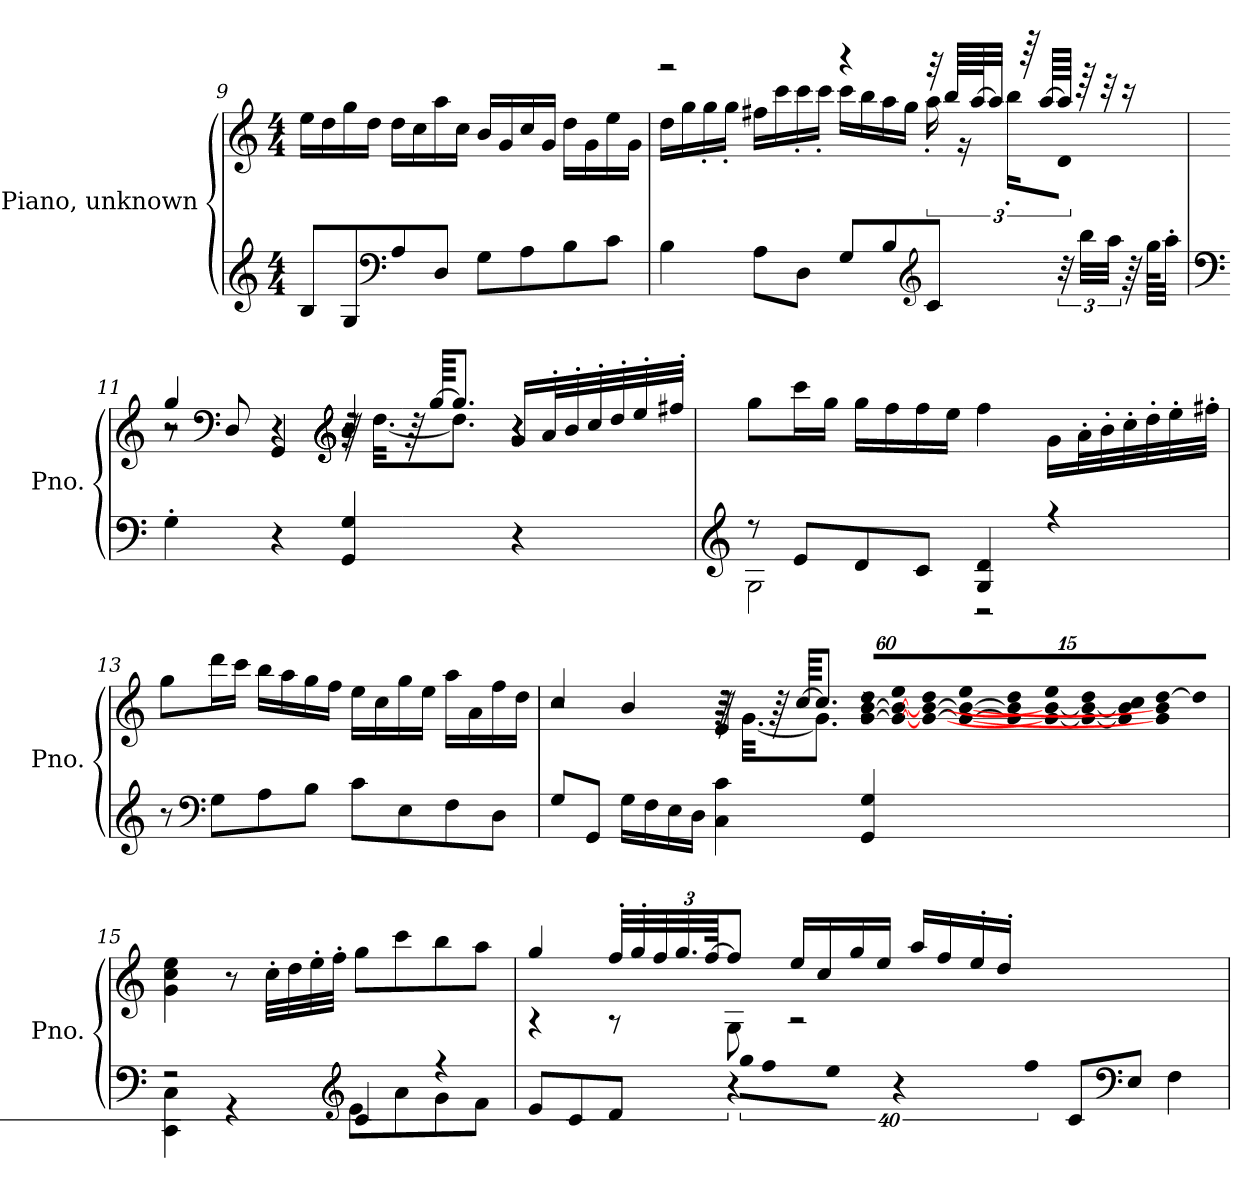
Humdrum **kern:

**kern	**kern
*part1	*part1
*staff2	*staff1
*I"Piano, unknown	*
*I'Pno.	*
*clefG2	*clefG2
*k[]	*k[]
*M4/4	*M4/4
=9	=9
8B/L	16ee\LL
.	16dd\
8G/	16gg\
.	16dd\JJ
*clefF4	*
8A/	16dd\LL
.	16cc\
8D/J	16aa\
.	16cc\JJ
8G\L	16b/LL
.	16g/
8A\	16cc/
.	16g/JJ
8B\	16dd\LL
.	16g\
8c\J	16ee\
.	16g\JJ
!!LO:LB:g=z
=10	=10
*	*^
4B\	2r	16dd\LL
.	.	16gg\
.	.	16gg'\
.	.	16gg'\JJ
8A\L	.	16ff#X\LL
.	.	16ccc\
8D\J	.	16ccc'\
.	.	16ccc'\JJ
8G/L	4r	16ccc\LL
.	.	16bb\
8B/	.	16aa\
.	.	16gg\JJ
*clefG2	*	*
8c/J	32r	24aa'\
.	64bb/LLLL	.
.	.	24r
.	[64aa/J	.
.	32aa/JJJ]	.
.	.	24bb'\KL
.	64r	.
.	[64aa/LLLL	.
48r	64aa/JJJJ]	8d\J
.	64r	.
48bb\LLL	.	.
.	32r	.
48aa\JJJ	.	.
64r	16r	.
64gg\KLLL	.	.
32aa'\JJJ	.	.
*	*v	*v
!!LO:PB:g=z
=11	=11
*clefF4	*
*	*^
*	*	*^
4G'\	4gg/	2r	8r
*	*clefF4	*	*
.	.	.	8D/
4r	4r	.	4GG/
*	*clefG2	*	*
4GG/ 4G/	4b/	64r	32r
.	.	[32.dd\KKL	.
.	.	.	64r
.	.	.	[64gg/KKKL
.	.	8.dd\J]	8.gg/J]
4r	4r	4r	16g/LL
.	.	.	32a'/L
.	.	.	32b'/
.	.	.	32cc'/
.	.	.	32dd'/
.	.	.	32ee'/
.	.	.	32ff#X'/JJJ
*	*v	*v	*v
=12	=12
*clefG2	*
*^	*
8r	2G\	8gg\L
8e/L	.	16ccc\L
.	.	16gg\JJ
8d/	.	16gg\LL
.	.	16ff\
8c/J	.	16ff\
.	.	16ee\JJ
4G/ 4d/	2r	4ff\
4r	.	16g\LL
.	.	32a'\L
.	.	32b'\
.	.	32cc'\
.	.	32dd'\
.	.	32ee'\
.	.	32ff#X'\JJJ
*v	*v	*
!!LO:LB:g=z
=13	=13
8r	8gg\L
*clefF4	*
8G\L	16ddd\L
.	16ccc\JJ
8A\	16bb\LL
.	16aa\
8B\J	16gg\
.	16ff\JJ
8c\L	16ee\LL
.	16cc\
8E\	16gg\
.	16ee\JJ
8F\	16aa\LL
.	16a\
8D\J	16ff\
.	16dd\JJ
=14	=14
*	*^
*	*	*^
8G/L	4cc/	2r	2r
8GG/J	.	.	.
16G\LL	4b/	.	.
16F\	.	.	.
16E\	.	.	.
16D\JJ	.	.	.
4C\ 4c\	32r	64r	4e/
.	.	[32.g\KKL	.
.	64r	.	.
.	[64cc/KKKL	.	.
.	8.cc/J]	8.g\J]	.
*	*Xbrackettup	*	*
!	!LO:N:vis=32	!	!
4GG/ 4G/	[1920%53g/ [1920%53b/ 1920%53dd/LLL	4r	4r
!	!LO:N:vis=32	!	!
.	1920%53g/_ 1920%53b/_ 1920%53ee/	.	.
.	1920ryy	.	.
!	!LO:N:vis=32	!	!
.	1920%53g/_ 1920%53b/_ 1920%53dd/	.	.
!	!LO:N:vis=32	!	!
.	1920%53g/_ 1920%53b/_ 1920%53ee/	.	.
!	!LO:N:vis=32	!	!
.	1920%53g/_ 1920%53b/_ 1920%53dd/	.	.
.	1920ryy	.	.
!	!LO:N:vis=32	!	!
.	1920%53g/_ 1920%53b/_ 1920%53ee/	.	.
!	!LO:N:vis=32	!	!
.	1920%53g/_ 1920%53b/_ 1920%53dd/	.	.
!	!LO:N:vis=32	!	!
.	1920%53g/_ 1920%53b/_ 1920%53cc/	.	.
.	1920ryy	.	.
!	!LO:N:vis=64	!	!
.	640%9g/] 640%9b/] [640%9dd/L	.	.
!	!LO:N:vis=64	!	!
.	640%9dd/JJJJ]	.	.
1920ryy	.	1920ryy	1920ryy
*	*v	*v	*v
!!LO:LB:g=z
=15	=15
*^	*
2r	4CC\ 4C\	4g\ 4cc\ 4ee\
.	4r	8r
.	.	32cc'\LLL
.	.	32dd\
.	.	32ee'\
.	.	32ff'\JJJ
*clefG2	*	*
4c/	8e\L	8gg\L
.	8a\	8ccc\
4r	8g\	8bb\
.	8f\J	8aa\J
*v	*v	*
=16	=16
*	*^
8e/L	4gg/	4r
8c/	.	.
8d/J	32ff'/LLL	8r
.	32gg'/	.
.	48ff/	.
.	48.gg/	.
.	[96ff/JJK	.
!LO:N:vis=64	!	!
960%17r	8ff/J]	8G\
!LO:N:vis=32	!	!
640%23gg\LLL	.	.
!LO:N:vis=64	!	!
960%17ff\L	.	.
!LO:N:vis=64	!	!
960%17ee\JJJJ	.	.
!LO:N:vis=64	!	!
960%17r	.	.
1920ryy	.	.
!LO:N:vis=64	!	!
960%17ff\	.	.
8c/L	16ee/LL	2r
.	16cc/	.
*clefF4	*	*
8E/J	16gg/	.
.	16ee/JJ	.
4F\	16aa/LL	.
.	16ff/	.
.	16ee'/	.
.	16dd'/JJ	.
*	*v	*v
=	=
*-	*-
